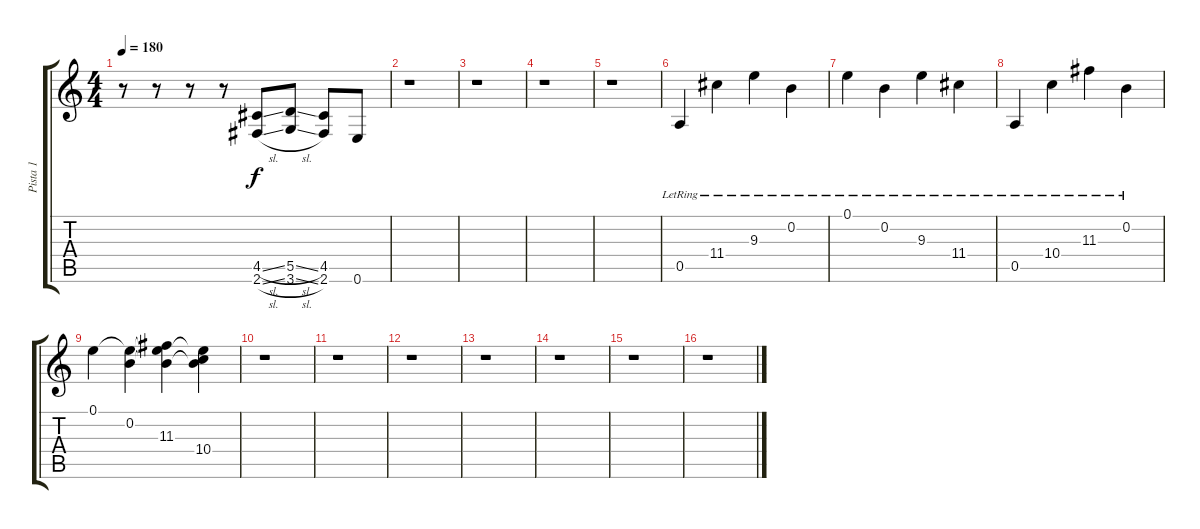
\track ("Pista 1" "Pista 1") {instrument distortionguitar}
\staff {score tabs}
\tuning (E4 B3 G3 D3 A2 E2) {hide}
\ts (4 4)
\tempo 180
\clef g2
\ks c
r.8{dy f} r.8 r.8 r.8 (4.5{sl} 2.6{sl}).8 (5.5{sl} 3.6{sl}).8 (4.5 2.6).8 0.6.8 |
r.1 |
r.1 |
r.1 |
r.1 |
0.5{lr}.4 11.4{lr}.4 9.3{lr}.4 0.2{lr}.4 |
0.1{lr}.4 0.2{lr}.4 9.3{lr}.4 11.4{lr}.4 |
0.5{lr}.4 10.4{lr}.4 11.3{lr}.4 0.2{lr}.4 |
0.1.4 (0.1{t} 0.2).4 (0.1{t} 0.2{t} 11.3).4 (0.1{t} 0.2{t} 10.4).4 |
r.1 |
r.1 |
r.1 |
r.1 |
r.1 |
r.1 |
r.1
